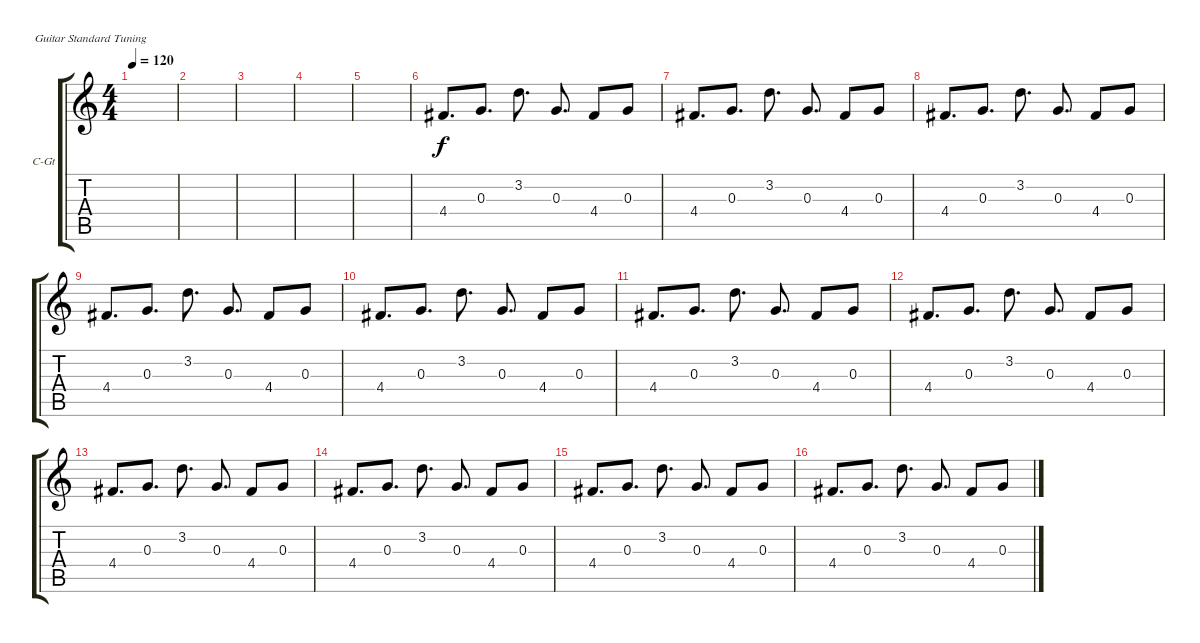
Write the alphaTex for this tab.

\bracketExtendMode groupsimilarinstruments
\firstSystemTrackNameOrientation horizontal
\otherSystemsTrackNameOrientation horizontal
\track ("Clean Guitar" "C-Gt") {instrument electricguitarclean}
\staff {score tabs}
\tuning (E4 B3 G3 D3 A2 E2)
\ts (4 4)
\tempo 120
\clef g2
\scale
0.333333
\ks c
|
\scale
0.333333 |
\scale
0.333333 |
\scale
0.333333 |
\scale
0.312821 |
\scale
0.374359 4.4.8{d} 0.3.8{d} 3.2.8{d} 0.3.8{d} 4.4.8 0.3.8 |
\scale
0.312821 4.4.8{d} 0.3.8{d} 3.2.8{d} 0.3.8{d} 4.4.8 0.3.8 |
4.4.8{d} 0.3.8{d} 3.2.8{d} 0.3.8{d} 4.4.8 0.3.8 |
4.4.8{d} 0.3.8{d} 3.2.8{d} 0.3.8{d} 4.4.8 0.3.8 |
4.4.8{d} 0.3.8{d} 3.2.8{d} 0.3.8{d} 4.4.8 0.3.8 |
4.4.8{d} 0.3.8{d} 3.2.8{d} 0.3.8{d} 4.4.8 0.3.8 |
4.4.8{d} 0.3.8{d} 3.2.8{d} 0.3.8{d} 4.4.8 0.3.8 |
4.4.8{d} 0.3.8{d} 3.2.8{d} 0.3.8{d} 4.4.8 0.3.8 |
4.4.8{d} 0.3.8{d} 3.2.8{d} 0.3.8{d} 4.4.8 0.3.8 |
4.4.8{d} 0.3.8{d} 3.2.8{d} 0.3.8{d} 4.4.8 0.3.8 |
4.4.8{d} 0.3.8{d} 3.2.8{d} 0.3.8{d} 4.4.8 0.3.8
